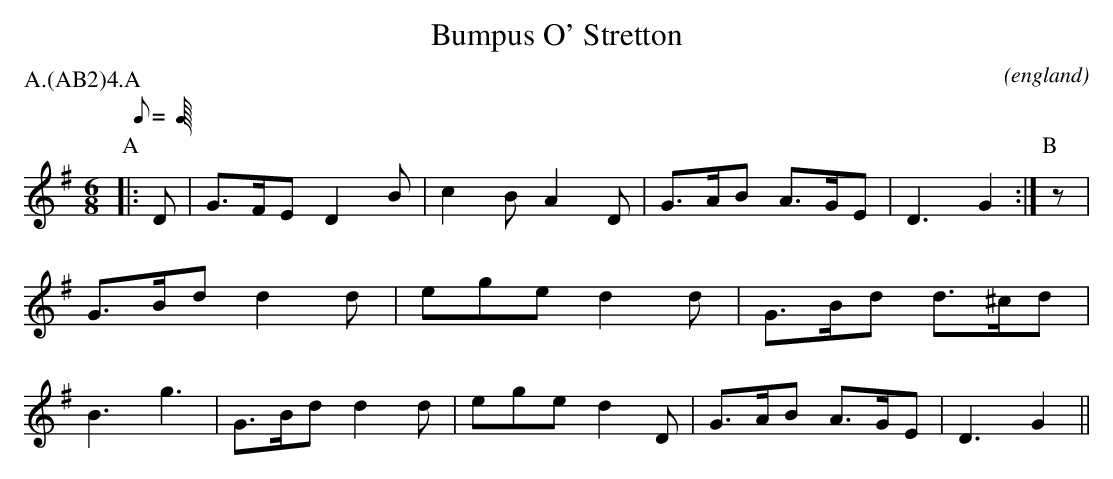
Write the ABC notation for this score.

X:1
T:Bumpus O' Stretton
O:england
M:6/8
C:
P:A.(AB2)4.A
K:G
Q:C3=96
P:A
|: D | G>FE D2 B | c2 B A2 D | G>AB A>GE  | D3 G2 :|\
P:B
z | G>Bd d2 d | ege  d2 d | G>Bd d>^cd | B3 g3 |\
G>Bd d2 d | ege  d2 D | G>AB A>GE  | D3 G2 ||
